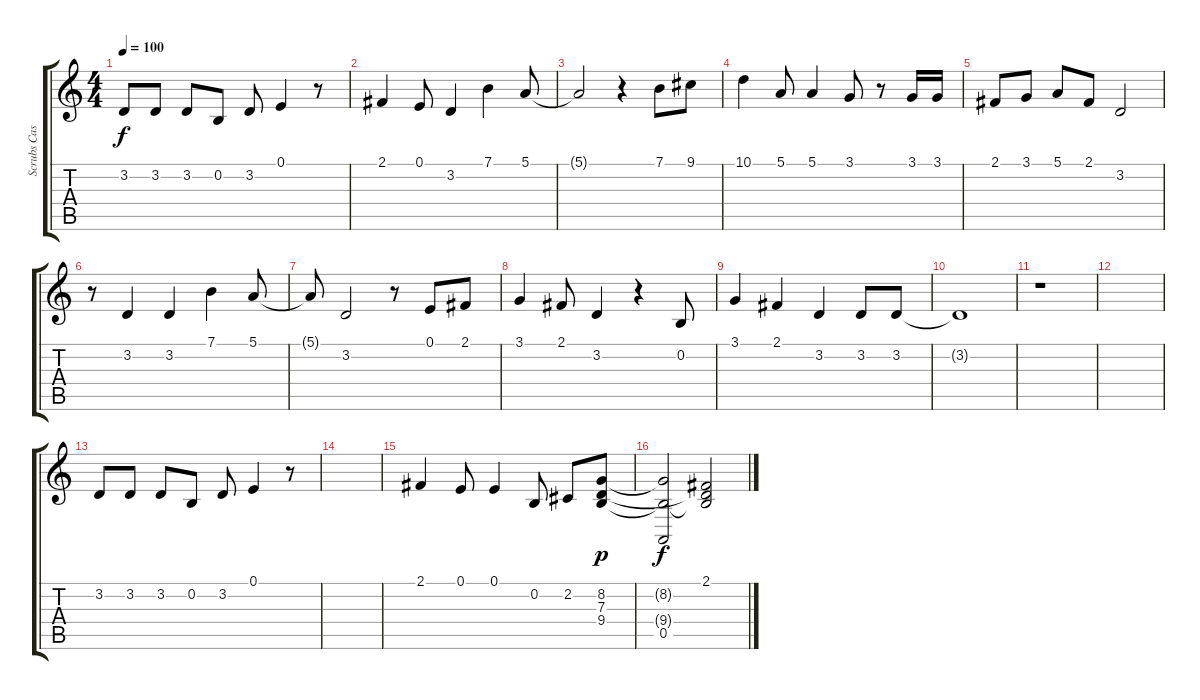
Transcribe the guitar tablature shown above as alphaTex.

\track ("Scrubs Cast 1" "Scrubs Cas") {instrument choiraahs}
\staff {score tabs}
\tuning (E4 B3 G3 D3 A2 E2) {hide}
\ts (4 4)
\tempo 100
\clef g2
\ks c
3.2.8{dy f} 3.2.8 3.2.8 0.2.8 3.2.8 0.1.4 r.8 |
2.1.4 0.1.8 3.2.4 7.1.4 5.1.8 |
5.1{t}.2 r.4 7.1.8 9.1.8 |
10.1.4 5.1.8 5.1.4 3.1.8 r.8 3.1.16 3.1.16 |
2.1.8 3.1.8 5.1.8 2.1.8 3.2.2 |
r.8 3.2.4 3.2.4 7.1.4 5.1.8 |
5.1{t}.8 3.2.2 r.8 0.1.8 2.1.8 |
3.1.4 2.1.8 3.2.4 r.4 0.2.8 |
3.1.4 2.1.4 3.2.4 3.2.8 3.2.8 |
3.2{t}.1 |
r.1 |
|
3.2.8 3.2.8 3.2.8 0.2.8 3.2.8 0.1.4 r.8 |
|
2.1.4 0.1.8 0.1.4 0.2.8 2.2.8 (8.2 7.3 9.4).8{dy p} |
(8.2{t} 9.4{t} 0.5).2{dy f} (2.1 7.3{t} 9.4{t}).2
